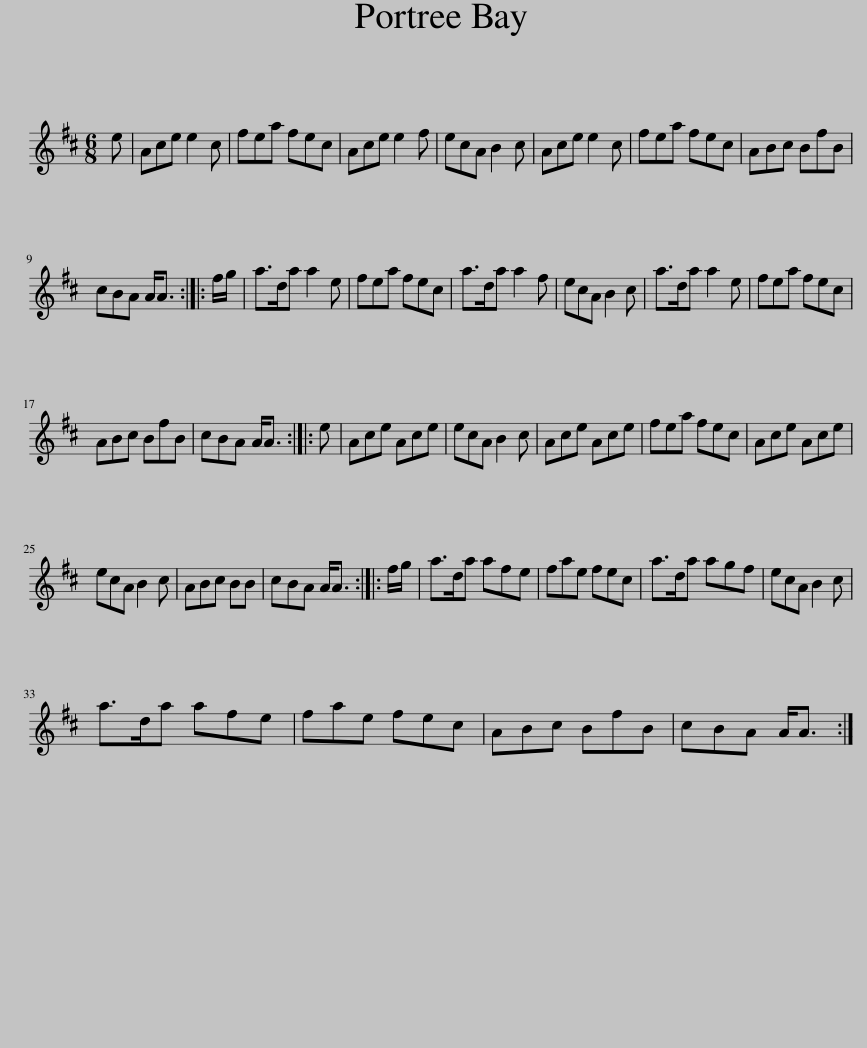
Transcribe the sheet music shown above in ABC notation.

X:1
L:1/8
M:6/8
I:linebreak $
K:D
V:1 treble
V:1
 e | Ace e2 c | fea fec | Ace e2 f | ecA B2 c | %5
 Ace e2 c | fea fec | ABc BfB |$ cBA A<A :: f/g/ | %10
 a>da a2 e | fea fec | a>da a2 f | ecA B2 c | a>da a2 e | %15
 fea fec |$ ABc BfB | cBA A<A :: e | Ace Ace | %20
 ecA B2 c | Ace Ace | fea fec | Ace Ace |$ ecA B2 c | %25
 ABc BB | cBA A<A :: f/g/ | a>da afe | fae fec | %30
 a>da agf | ecA B2 c |$ a>da afe | fae fec | ABc BfB | %35
 cBA A<A :| %36
